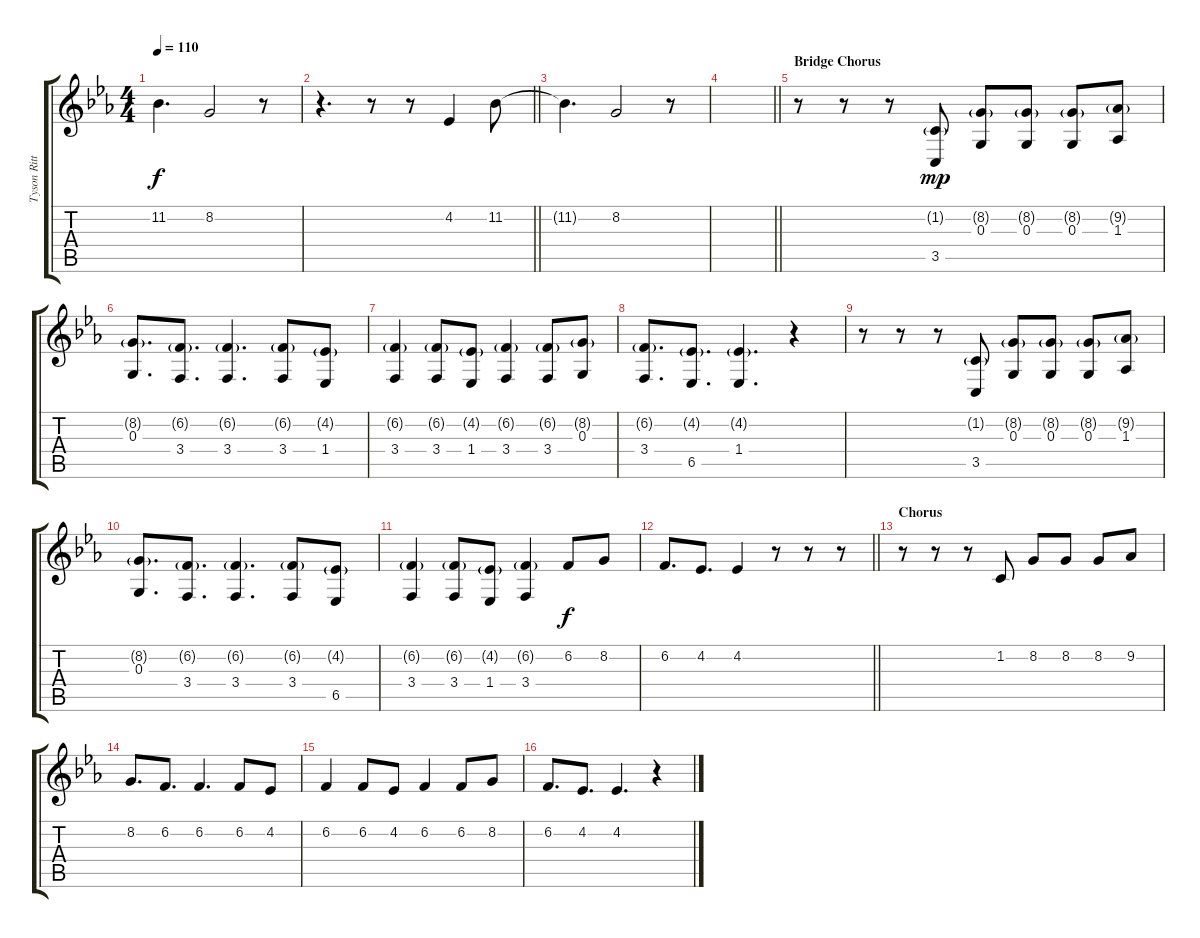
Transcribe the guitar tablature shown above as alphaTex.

\track ("Tyson Ritter (Vocals)" "Tyson Ritt") {instrument oboe}
\staff {score tabs}
\tuning (E4 B3 G3 D3 A2 E2) {hide}
\ts (4 4)
\tempo 110
\clef g2
\ks eb
11.2{t}.4{d dy f} 8.2.2 r.8 |
\barLineRight lightlight
r.4{d} r.8 r.8 4.2.4 11.2.8 |
11.2{t}.4{d} 8.2.2 r.8 |
\barLineRight lightlight
|
\section ("" "Bridge Chorus")
r.8 r.8 r.8 (1.2{g} 3.5).8{dy mp} (8.2{g} 0.3).8 (8.2{g} 0.3).8 (8.2{g} 0.3).8 (9.2{g} 1.3).8 |
(8.2{g} 0.3).8{d} (6.2{g} 3.4).8{d} (6.2{g} 3.4).4{d} (6.2{g} 3.4).8 (4.2{g} 1.4).8 |
(6.2{g} 3.4).4 (6.2{g} 3.4).8 (4.2{g} 1.4).8 (6.2{g} 3.4).4 (6.2{g} 3.4).8 (8.2{g} 0.3).8 |
(6.2{g} 3.4).8{d} (4.2{g} 6.5).8{d} (4.2{g} 1.4).4{d} r.4 |
r.8 r.8 r.8 (1.2{g} 3.5).8 (8.2{g} 0.3).8 (8.2{g} 0.3).8 (8.2{g} 0.3).8 (9.2{g} 1.3).8 |
(8.2{g} 0.3).8{d} (6.2{g} 3.4).8{d} (6.2{g} 3.4).4{d} (6.2{g} 3.4).8 (4.2{g} 6.5).8 |
(6.2{g} 3.4).4 (6.2{g} 3.4).8 (4.2{g} 1.4).8 (6.2{g} 3.4).4 6.2.8{dy f} 8.2.8 |
\barLineRight lightlight
6.2.8{d} 4.2.8{d} 4.2.4 r.8 r.8 r.8 |
\section ("" "Chorus")
r.8 r.8 r.8 1.2.8 8.2.8 8.2.8 8.2.8 9.2.8 |
8.2.8{d} 6.2.8{d} 6.2.4{d} 6.2.8 4.2.8 |
6.2.4 6.2.8 4.2.8 6.2.4 6.2.8 8.2.8 |
6.2.8{d} 4.2.8{d} 4.2.4{d} r.4
